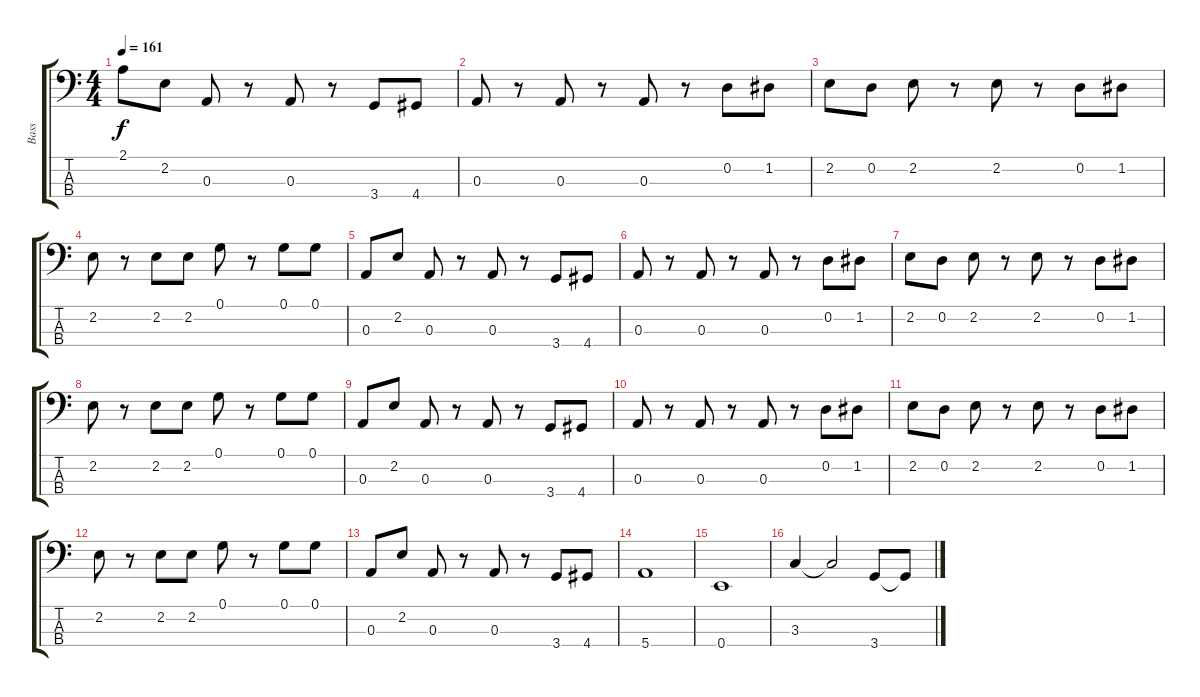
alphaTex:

\track ("Bass" "Bass") {instrument slapbass1}
\staff {score tabs}
\tuning (G2 D2 A1 E1) {hide}
\ts (4 4)
\tempo 161
\clef f4
\ks c
2.1.8{dy f} 2.2.8 0.3.8 r.8 0.3.8 r.8 3.4.8 4.4.8 |
0.3.8 r.8 0.3.8 r.8 0.3.8 r.8 0.2.8 1.2.8 |
2.2.8 0.2.8 2.2.8 r.8 2.2.8 r.8 0.2.8 1.2.8 |
2.2.8 r.8 2.2.8 2.2.8 0.1.8 r.8 0.1.8 0.1.8 |
0.3.8 2.2.8 0.3.8 r.8 0.3.8 r.8 3.4.8 4.4.8 |
0.3.8 r.8 0.3.8 r.8 0.3.8 r.8 0.2.8 1.2.8 |
2.2.8 0.2.8 2.2.8 r.8 2.2.8 r.8 0.2.8 1.2.8 |
2.2.8 r.8 2.2.8 2.2.8 0.1.8 r.8 0.1.8 0.1.8 |
0.3.8 2.2.8 0.3.8 r.8 0.3.8 r.8 3.4.8 4.4.8 |
0.3.8 r.8 0.3.8 r.8 0.3.8 r.8 0.2.8 1.2.8 |
2.2.8 0.2.8 2.2.8 r.8 2.2.8 r.8 0.2.8 1.2.8 |
2.2.8 r.8 2.2.8 2.2.8 0.1.8 r.8 0.1.8 0.1.8 |
0.3.8 2.2.8 0.3.8 r.8 0.3.8 r.8 3.4.8 4.4.8 |
5.4.1 |
0.4.1 |
3.3.4 3.3{t}.2 3.4.8 3.4{t}.8
